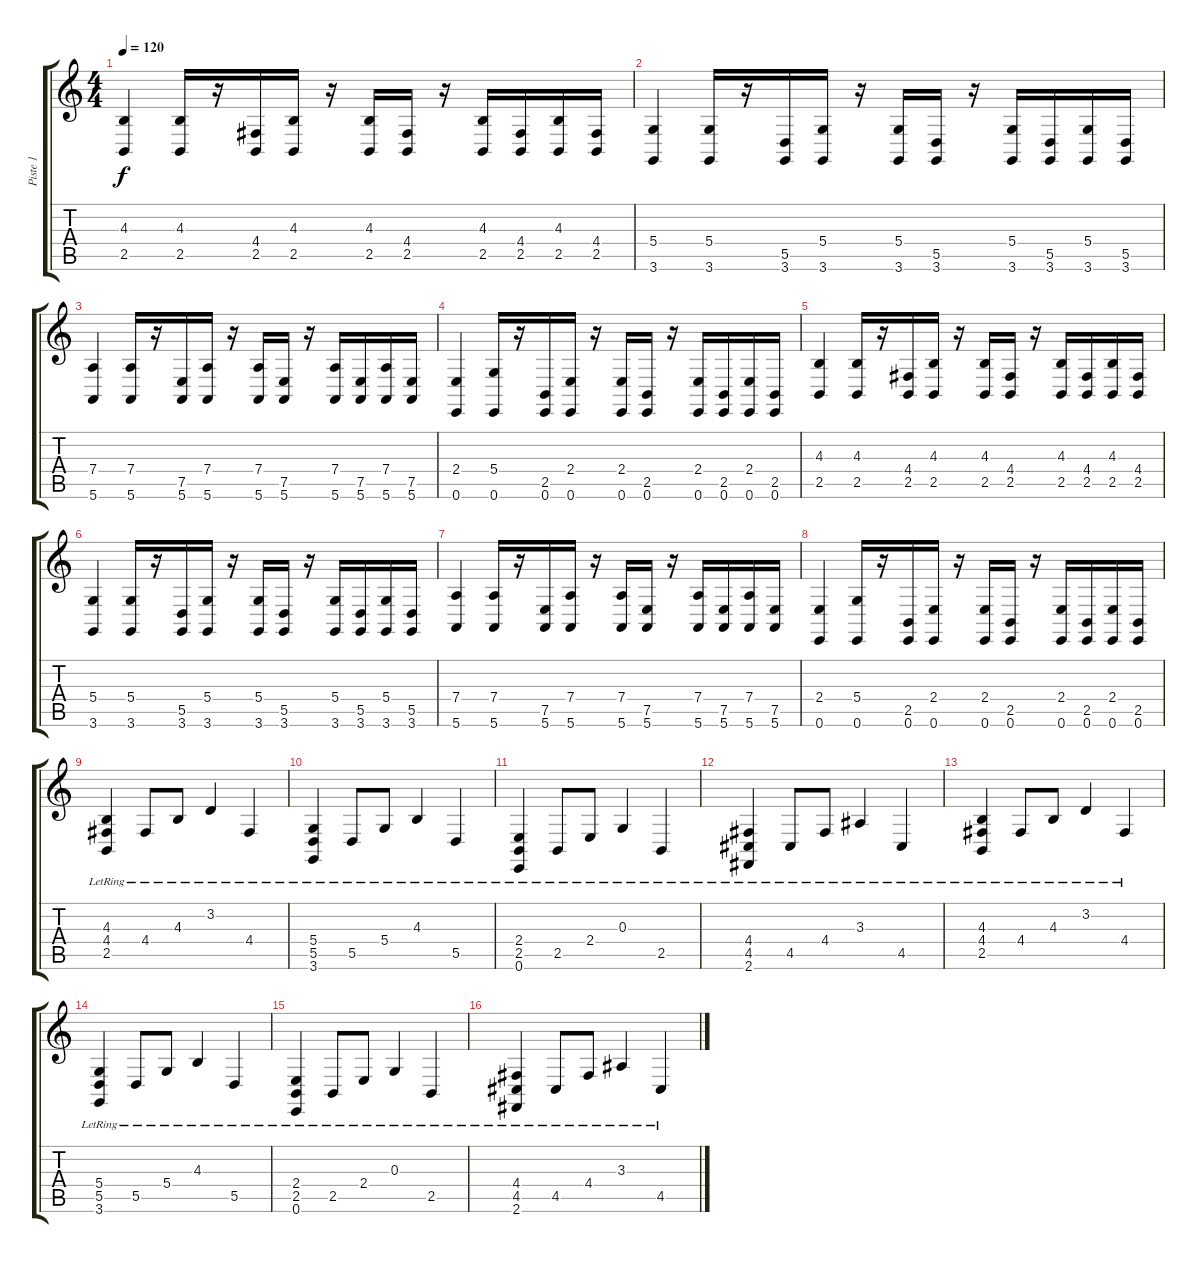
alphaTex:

\track ("Piste 1" "Piste 1") {instrument stringensemble1}
\staff {score tabs}
\tuning (E4 B3 G3 D3 A2 E2) {hide}
\ts (4 4)
\tempo 120
\clef g2
\ks c
(4.3 2.5).4{dy f} (4.3 2.5).16 r.16 (4.4 2.5).16 (4.3 2.5).16 r.16 (4.3 2.5).16 (4.4 2.5).16 r.16 (4.3 2.5).16 (4.4 2.5).16 (4.3 2.5).16 (4.4 2.5).16 |
(5.4 3.6).4 (5.4 3.6).16 r.16 (5.5 3.6).16 (5.4 3.6).16 r.16 (5.4 3.6).16 (5.5 3.6).16 r.16 (5.4 3.6).16 (5.5 3.6).16 (5.4 3.6).16 (5.5 3.6).16 |
(7.4 5.6).4 (7.4 5.6).16 r.16 (7.5 5.6).16 (7.4 5.6).16 r.16 (7.4 5.6).16 (7.5 5.6).16 r.16 (7.4 5.6).16 (7.5 5.6).16 (7.4 5.6).16 (7.5 5.6).16 |
(2.4 0.6).4 (5.4 0.6).16 r.16 (2.5 0.6).16 (2.4 0.6).16 r.16 (2.4 0.6).16 (2.5 0.6).16 r.16 (2.4 0.6).16 (2.5 0.6).16 (2.4 0.6).16 (2.5 0.6).16 |
(4.3 2.5).4 (4.3 2.5).16 r.16 (4.4 2.5).16 (4.3 2.5).16 r.16 (4.3 2.5).16 (4.4 2.5).16 r.16 (4.3 2.5).16 (4.4 2.5).16 (4.3 2.5).16 (4.4 2.5).16 |
(5.4 3.6).4 (5.4 3.6).16 r.16 (5.5 3.6).16 (5.4 3.6).16 r.16 (5.4 3.6).16 (5.5 3.6).16 r.16 (5.4 3.6).16 (5.5 3.6).16 (5.4 3.6).16 (5.5 3.6).16 |
(7.4 5.6).4 (7.4 5.6).16 r.16 (7.5 5.6).16 (7.4 5.6).16 r.16 (7.4 5.6).16 (7.5 5.6).16 r.16 (7.4 5.6).16 (7.5 5.6).16 (7.4 5.6).16 (7.5 5.6).16 |
(2.4 0.6).4 (5.4 0.6).16 r.16 (2.5 0.6).16 (2.4 0.6).16 r.16 (2.4 0.6).16 (2.5 0.6).16 r.16 (2.4 0.6).16 (2.5 0.6).16 (2.4 0.6).16 (2.5 0.6).16 |
(4.3{lr} 4.4{lr} 2.5{lr}).4 4.4{lr}.8 4.3{lr}.8 3.2{lr}.4 4.4{lr}.4 |
(5.4{lr} 5.5{lr} 3.6{lr}).4 5.5{lr}.8 5.4{lr}.8 4.3{lr}.4 5.5{lr}.4 |
(2.4{lr} 2.5{lr} 0.6{lr}).4 2.5{lr}.8 2.4{lr}.8 0.3{lr}.4 2.5{lr}.4 |
(4.4{lr} 4.5{lr} 2.6{lr}).4 4.5{lr}.8 4.4{lr}.8 3.3{lr}.4 4.5{lr}.4 |
(4.3{lr} 4.4{lr} 2.5{lr}).4 4.4{lr}.8 4.3{lr}.8 3.2{lr}.4 4.4{lr}.4 |
(5.4{lr} 5.5{lr} 3.6{lr}).4 5.5{lr}.8 5.4{lr}.8 4.3{lr}.4 5.5{lr}.4 |
(2.4{lr} 2.5{lr} 0.6{lr}).4 2.5{lr}.8 2.4{lr}.8 0.3{lr}.4 2.5{lr}.4 |
(4.4{lr} 4.5{lr} 2.6{lr}).4 4.5{lr}.8 4.4{lr}.8 3.3{lr}.4 4.5{lr}.4
